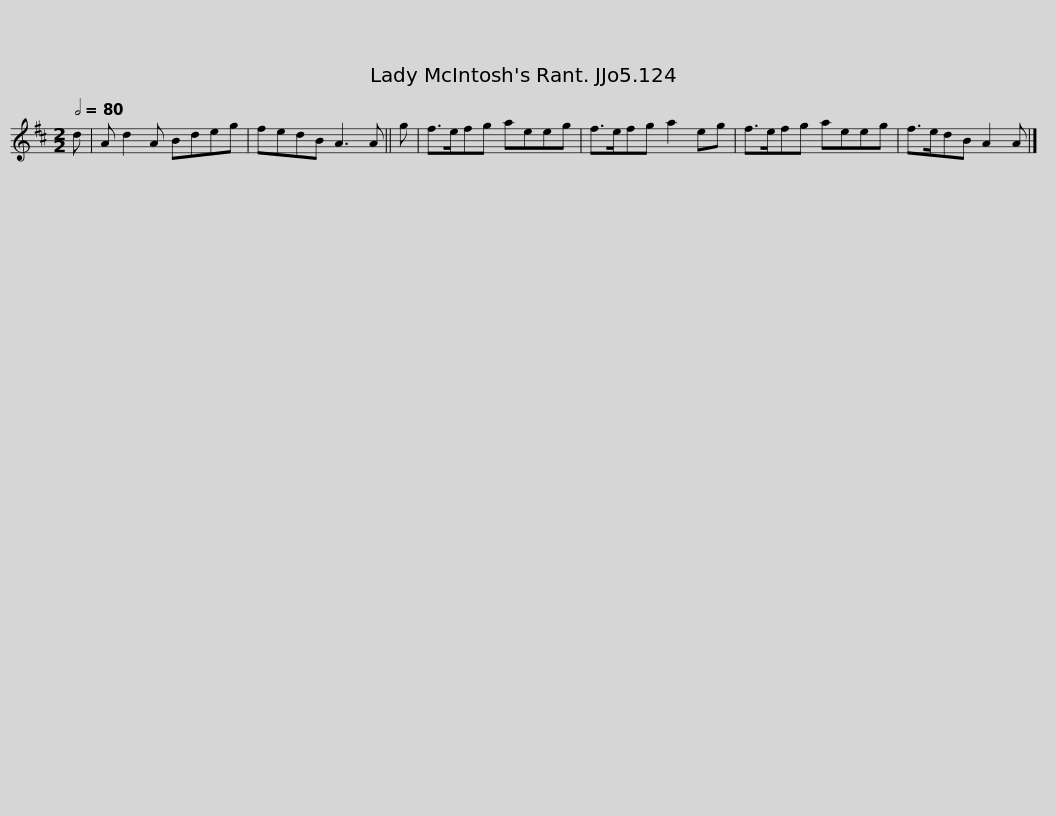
X:1
L:1/8
Q:1/2=80
M:2/2
I:linebreak $
K:D
V:1 treble
V:1
 d | A d2 A Bdeg | fedB A3 A || g | f>efg aeeg | %5
 f>efg a2 eg | f>efg aeeg |$ f>edB A2 A |] %8
